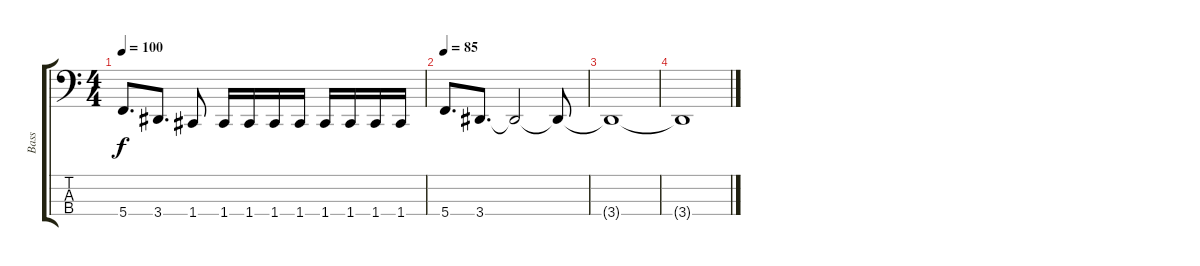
\track ("Bass" "Bass") {instrument electricbassfinger}
\staff {score tabs}
\tuning (F2 C2 G1 C1) {hide}
\ts (4 4)
\tempo 100
\clef f4
\ks c
5.4.8{d dy f} 3.4.8{d} 1.4.8 1.4.16 1.4.16 1.4.16 1.4.16 1.4.16 1.4.16 1.4.16 1.4.16 |
\tempo 85
5.4.8{d} 3.4.8{d} 3.4{t}.2 3.4{t}.8 |
3.4{t}.1 |
3.4{t}.1
